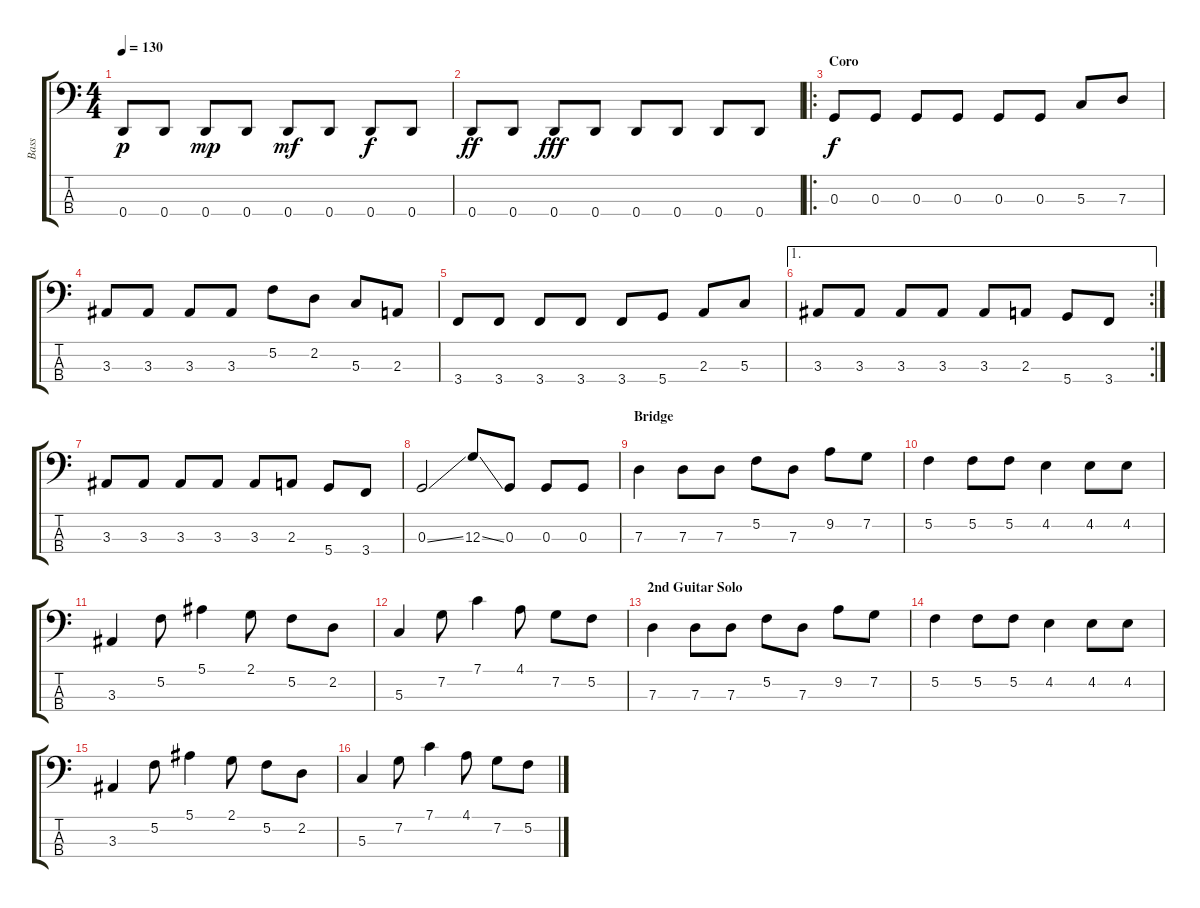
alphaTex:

\track ("Bass" "Bass") {instrument electricbassfinger}
\staff {score tabs}
\tuning (F2 C2 G1 D1) {hide}
\ts (4 4)
\tempo 130
\clef f4
\ks c
0.4.8{dy p} 0.4.8 0.4.8{dy mp} 0.4.8 0.4.8{dy mf} 0.4.8 0.4.8{dy f} 0.4.8 |
0.4.8{dy ff} 0.4.8 0.4.8{dy fff} 0.4.8 0.4.8 0.4.8 0.4.8 0.4.8 |
\ro
\section ("" "Coro")
0.3.8{dy f} 0.3.8 0.3.8 0.3.8 0.3.8 0.3.8 5.3.8 7.3.8 |
3.3.8 3.3.8 3.3.8 3.3.8 5.2.8 2.2.8 5.3.8 2.3.8 |
3.4.8 3.4.8 3.4.8 3.4.8 3.4.8 5.4.8 2.3.8 5.3.8 |
\ae 1
\rc 2
3.3.8 3.3.8 3.3.8 3.3.8 3.3.8 2.3.8 5.4.8 3.4.8 |
3.3.8 3.3.8 3.3.8 3.3.8 3.3.8 2.3.8 5.4.8 3.4.8 |
0.3{ss}.2 12.3{ss}.8 0.3.8 0.3.8 0.3.8 |
\section ("" "Bridge")
7.3.4 7.3.8 7.3.8 5.2.8 7.3.8 9.2.8 7.2.8 |
5.2.4 5.2.8 5.2.8 4.2.4 4.2.8 4.2.8 |
3.3.4 5.2.8 5.1.4 2.1.8 5.2.8 2.2.8 |
5.3.4 7.2.8 7.1.4 4.1.8 7.2.8 5.2.8 |
\section ("" "2nd Guitar Solo")
7.3.4 7.3.8 7.3.8 5.2.8 7.3.8 9.2.8 7.2.8 |
5.2.4 5.2.8 5.2.8 4.2.4 4.2.8 4.2.8 |
3.3.4 5.2.8 5.1.4 2.1.8 5.2.8 2.2.8 |
5.3.4 7.2.8 7.1.4 4.1.8 7.2.8 5.2.8
